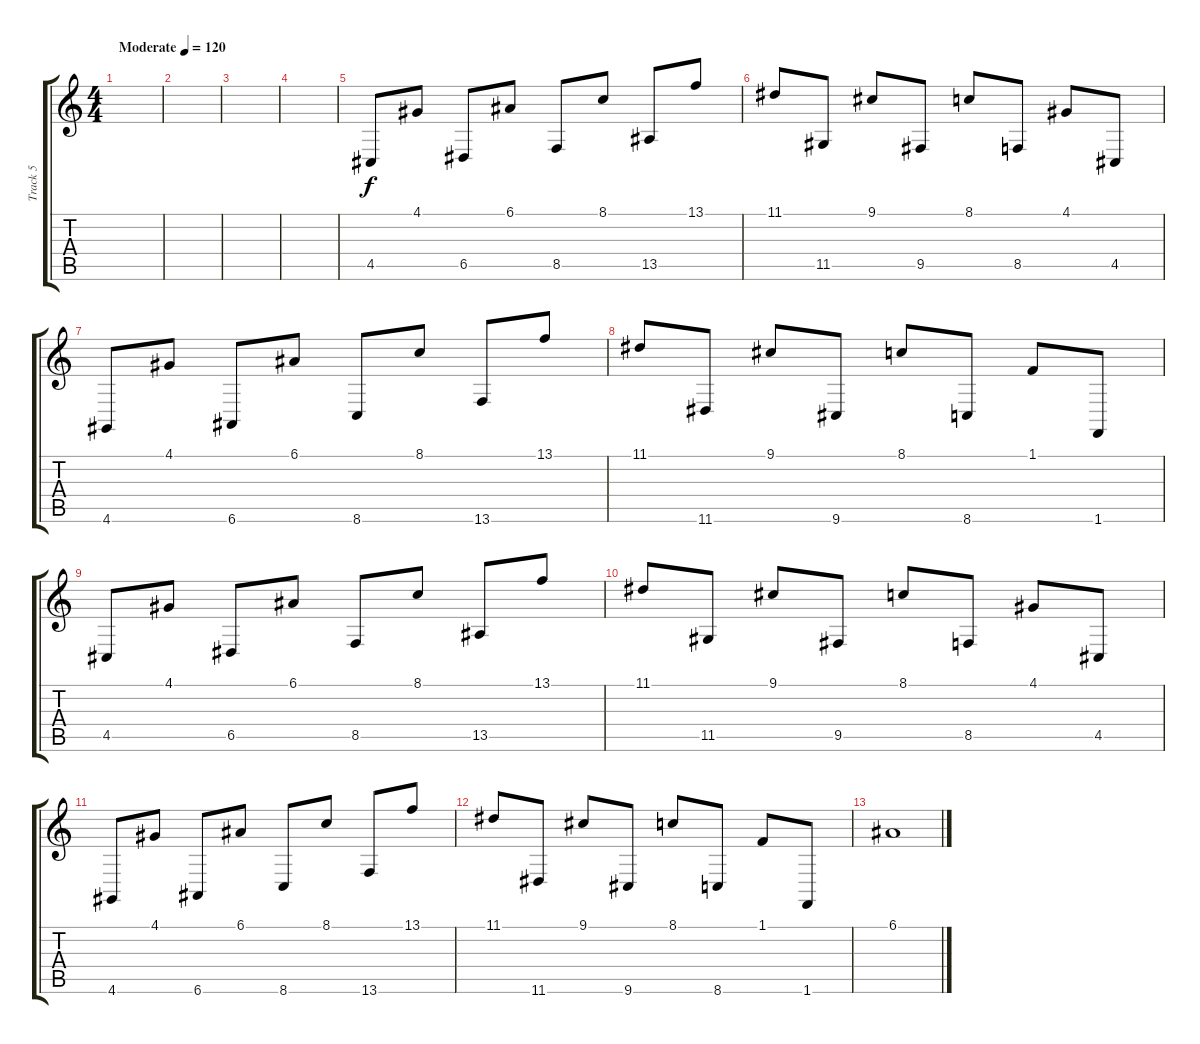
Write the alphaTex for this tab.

\track ("Track 5" "Track 5") {instrument stringensemble1}
\staff {score tabs}
\tuning (E4 B3 G3 D3 A2 E2) {hide}
\ts (4 4)
\tempo (120 "Moderate")
\clef g2
\ks c
|
|
|
|
4.5.8 4.1.8 6.5.8 6.1.8 8.5.8 8.1.8 13.5.8 13.1.8 |
11.1.8 11.5.8 9.1.8 9.5.8 8.1.8 8.5.8 4.1.8 4.5.8 |
4.6.8 4.1.8 6.6.8 6.1.8 8.6.8 8.1.8 13.6.8 13.1.8 |
11.1.8 11.6.8 9.1.8 9.6.8 8.1.8 8.6.8 1.1.8 1.6.8 |
4.5.8 4.1.8 6.5.8 6.1.8 8.5.8 8.1.8 13.5.8 13.1.8 |
11.1.8 11.5.8 9.1.8 9.5.8 8.1.8 8.5.8 4.1.8 4.5.8 |
4.6.8 4.1.8 6.6.8 6.1.8 8.6.8 8.1.8 13.6.8 13.1.8 |
11.1.8 11.6.8 9.1.8 9.6.8 8.1.8 8.6.8 1.1.8 1.6.8 |
6.1.1
